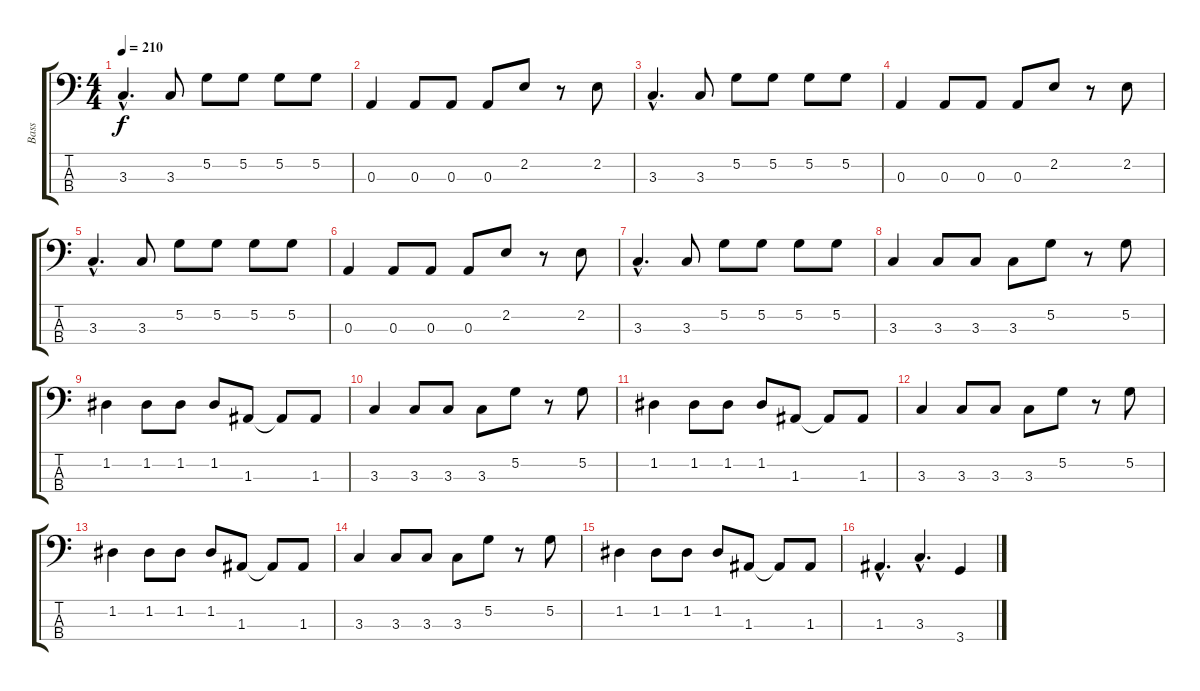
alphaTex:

\track ("Bass" "Bass") {instrument electricbasspick}
\staff {score tabs}
\tuning (G2 D2 A1 E1) {hide}
\ts (4 4)
\tempo 210
\clef f4
\ks c
3.3{hac}.4{d dy f} 3.3.8 5.2.8 5.2.8 5.2.8 5.2.8 |
0.3.4 0.3.8 0.3.8 0.3.8 2.2.8 r.8 2.2.8 |
3.3{hac}.4{d} 3.3.8 5.2.8 5.2.8 5.2.8 5.2.8 |
0.3.4 0.3.8 0.3.8 0.3.8 2.2.8 r.8 2.2.8 |
3.3{hac}.4{d} 3.3.8 5.2.8 5.2.8 5.2.8 5.2.8 |
0.3.4 0.3.8 0.3.8 0.3.8 2.2.8 r.8 2.2.8 |
3.3{hac}.4{d} 3.3.8 5.2.8 5.2.8 5.2.8 5.2.8 |
3.3.4 3.3.8 3.3.8 3.3.8 5.2.8 r.8 5.2.8 |
1.2.4 1.2.8 1.2.8 1.2.8 1.3.8 1.3{t}.8 1.3.8 |
3.3.4 3.3.8 3.3.8 3.3.8 5.2.8 r.8 5.2.8 |
1.2.4 1.2.8 1.2.8 1.2.8 1.3.8 1.3{t}.8 1.3.8 |
3.3.4 3.3.8 3.3.8 3.3.8 5.2.8 r.8 5.2.8 |
1.2.4 1.2.8 1.2.8 1.2.8 1.3.8 1.3{t}.8 1.3.8 |
3.3.4 3.3.8 3.3.8 3.3.8 5.2.8 r.8 5.2.8 |
1.2.4 1.2.8 1.2.8 1.2.8 1.3.8 1.3{t}.8 1.3.8 |
1.3{hac}.4{d} 3.3{hac}.4{d} 3.4.4
